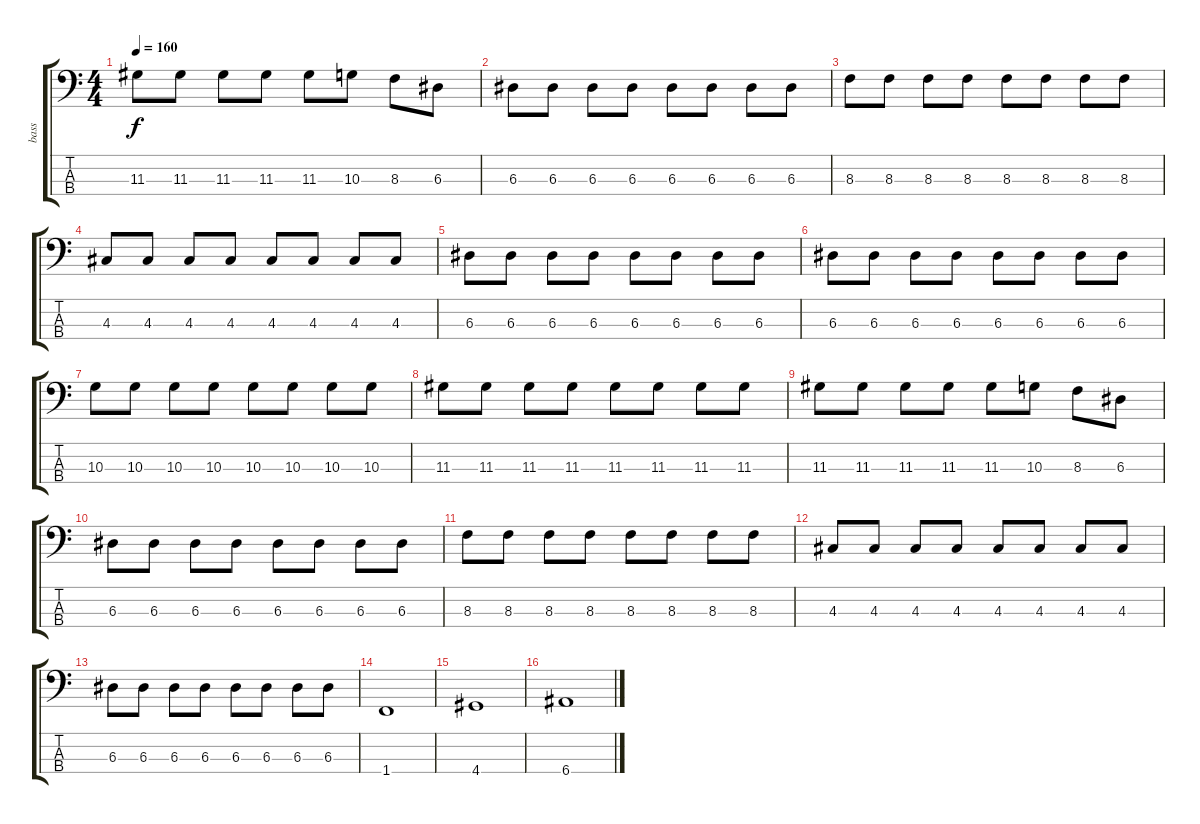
\track ("bass" "bass") {instrument electricbassfinger}
\staff {score tabs}
\tuning (G2 D2 A1 E1) {hide}
\ts (4 4)
\tempo 160
\clef f4
\ks c
11.3.8{dy f} 11.3.8 11.3.8 11.3.8 11.3.8 10.3.8 8.3.8 6.3.8 |
6.3.8 6.3.8 6.3.8 6.3.8 6.3.8 6.3.8 6.3.8 6.3.8 |
8.3.8 8.3.8 8.3.8 8.3.8 8.3.8 8.3.8 8.3.8 8.3.8 |
4.3.8 4.3.8 4.3.8 4.3.8 4.3.8 4.3.8 4.3.8 4.3.8 |
6.3.8 6.3.8 6.3.8 6.3.8 6.3.8 6.3.8 6.3.8 6.3.8 |
6.3.8 6.3.8 6.3.8 6.3.8 6.3.8 6.3.8 6.3.8 6.3.8 |
10.3.8 10.3.8 10.3.8 10.3.8 10.3.8 10.3.8 10.3.8 10.3.8 |
11.3.8 11.3.8 11.3.8 11.3.8 11.3.8 11.3.8 11.3.8 11.3.8 |
11.3.8 11.3.8 11.3.8 11.3.8 11.3.8 10.3.8 8.3.8 6.3.8 |
6.3.8 6.3.8 6.3.8 6.3.8 6.3.8 6.3.8 6.3.8 6.3.8 |
8.3.8 8.3.8 8.3.8 8.3.8 8.3.8 8.3.8 8.3.8 8.3.8 |
4.3.8 4.3.8 4.3.8 4.3.8 4.3.8 4.3.8 4.3.8 4.3.8 |
6.3.8 6.3.8 6.3.8 6.3.8 6.3.8 6.3.8 6.3.8 6.3.8 |
1.4.1 |
4.4.1 |
6.4.1
